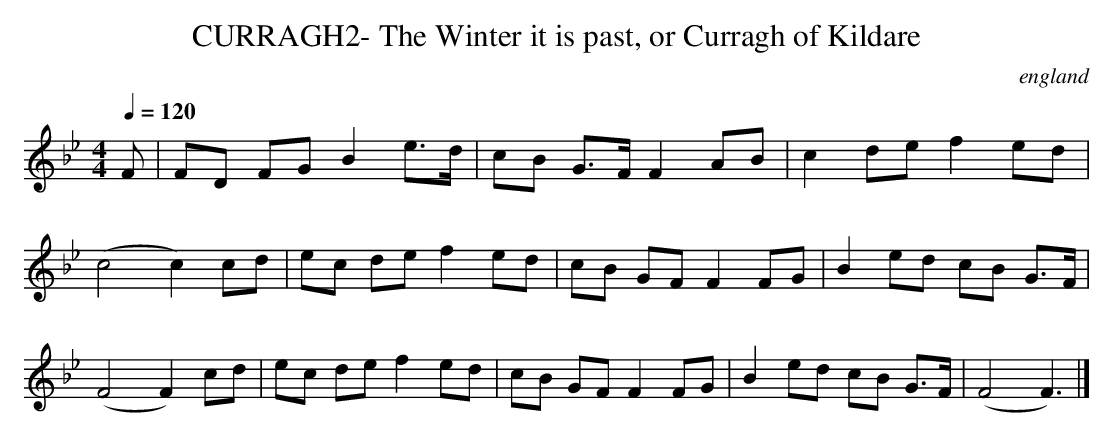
X:1
T:CURRAGH2- The Winter it is past, or Curragh of Kildare
O:england
Q:1/4=120
L:1/8
M:4/4
K:Fmixolydian
F|FD FGB2e3/2d/|cB G3/2F/F2AB|c2def2ed|(c4c2)cd|ec de f2 ed|\
cB GFF2FG|B2ed cB G3/2F/|(F4F2)cd|ec def2ed|cB GFF2FG|\
B2ed cB G3/2F/|(F4F3)|]
